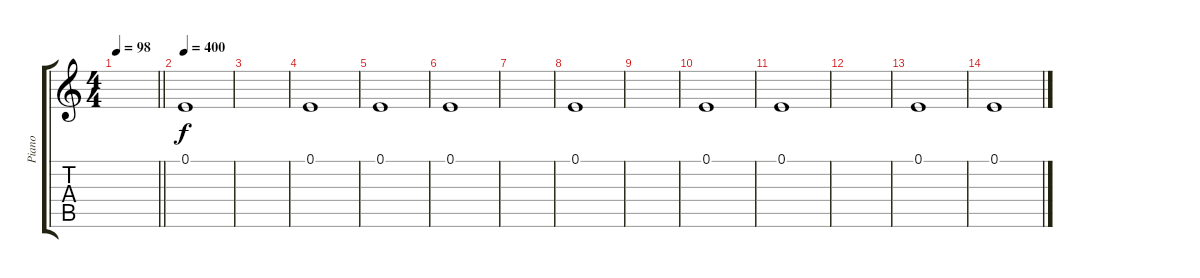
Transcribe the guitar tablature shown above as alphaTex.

\track ("Piano" "Piano") {instrument brightacousticpiano}
\staff {score tabs}
\tuning (E4 B3 G3 D3 A2 E2) {hide}
\ts (4 4)
\tempo 98
\clef g2
\barLineRight lightlight
\ks c
|
\tempo 400
0.1.1 |
|
0.1.1 |
0.1.1 |
0.1.1 |
|
0.1.1 |
|
0.1.1 |
0.1.1 |
|
0.1.1 |
0.1.1
